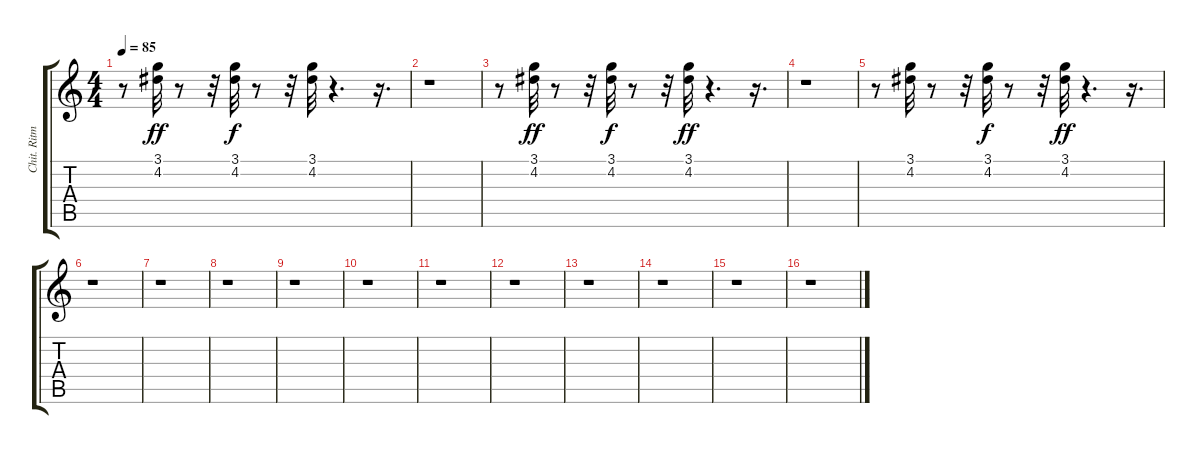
\track ("Chit. Ritm" "Chit. Ritm") {instrument electricguitarclean}
\staff {score tabs}
\tuning (E4 B3 G3 D3 A2 E2) {hide}
\ts (4 4)
\tempo 85
\clef g2
\ks c
r.8{dy ff} (3.1 4.2).32 r.8 r.32 (3.1 4.2).32{dy f} r.8 r.32 (3.1 4.2).32 r.4{d} r.16{d} |
r.1 |
r.8 (3.1 4.2).32{dy ff} r.8 r.32 (3.1 4.2).32{dy f} r.8 r.32 (3.1 4.2).32{dy ff} r.4{d} r.16{d} |
r.1 |
r.8 (3.1 4.2).32 r.8 r.32 (3.1 4.2).32{dy f} r.8 r.32 (3.1 4.2).32{dy ff} r.4{d} r.16{d} |
r.1 |
r.1 |
r.1 |
r.1 |
r.1 |
r.1 |
r.1 |
r.1 |
r.1 |
r.1 |
r.1
